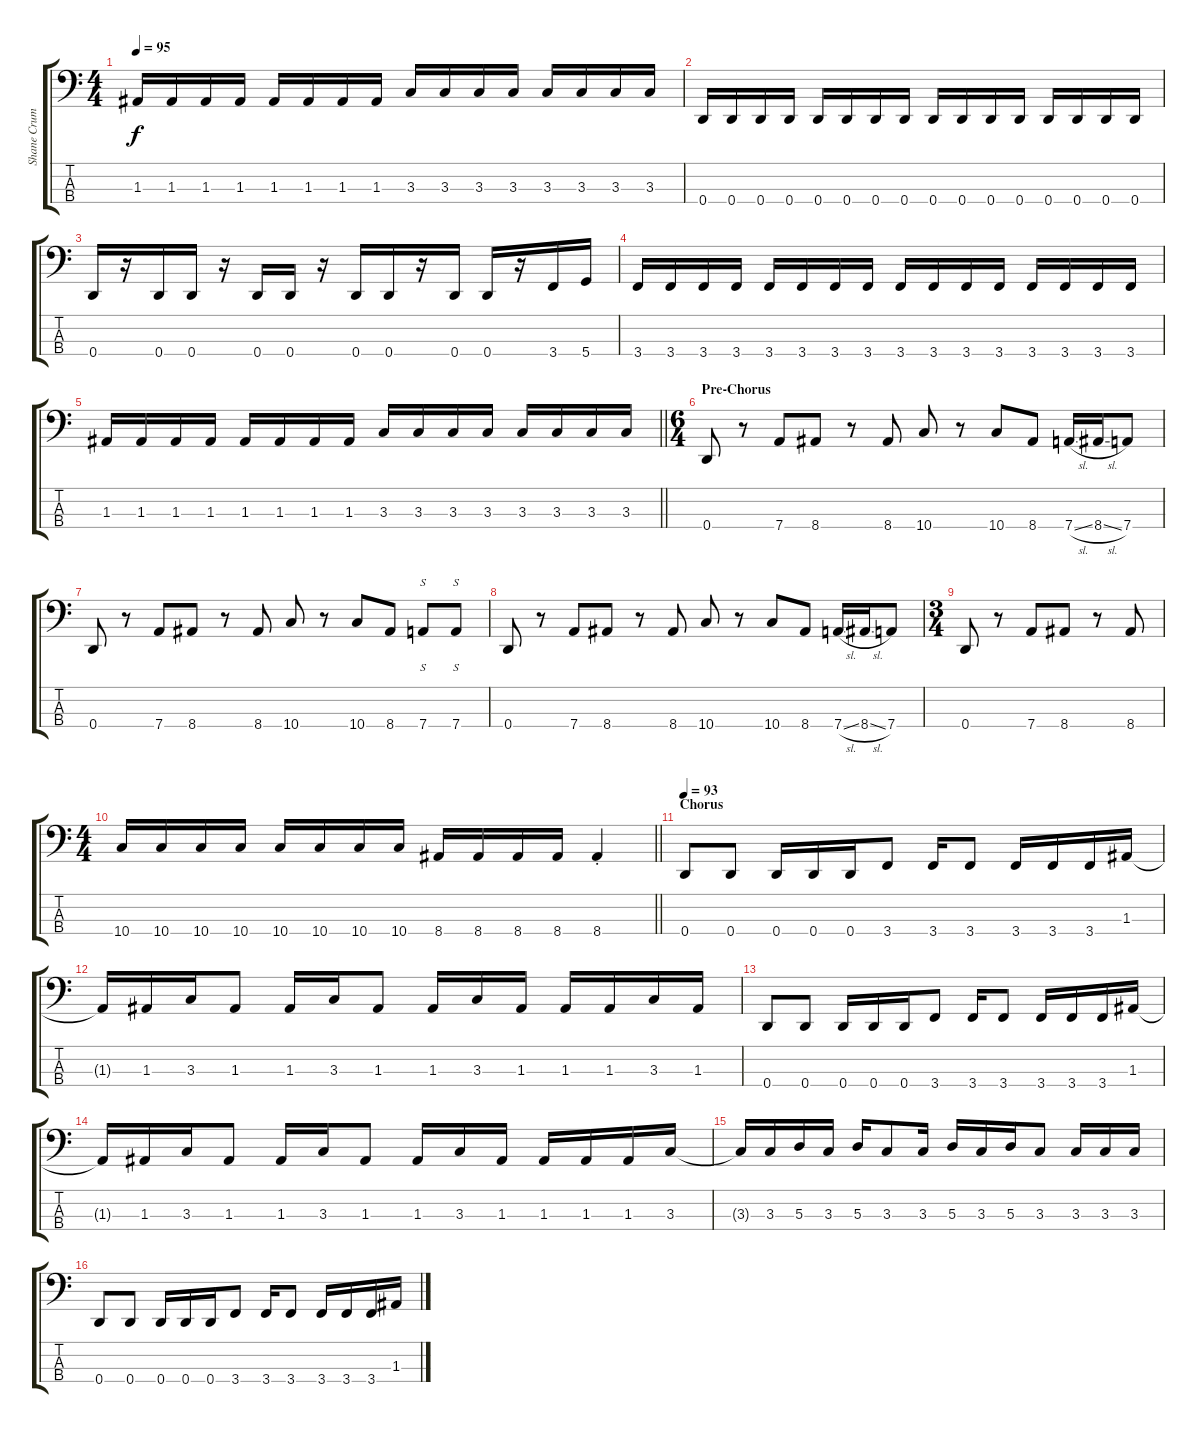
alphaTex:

\track ("Shane Crump [Bass]" "Shane Crum") {instrument electricbasspick}
\staff {score tabs}
\tuning (G2 D2 A1 D1) {hide}
\ts (4 4)
\tempo 95
\clef f4
\ks c
1.3.16{dy f} 1.3.16 1.3.16 1.3.16 1.3.16 1.3.16 1.3.16 1.3.16 3.3.16 3.3.16 3.3.16 3.3.16 3.3.16 3.3.16 3.3.16 3.3.16 |
0.4.16 0.4.16 0.4.16 0.4.16 0.4.16 0.4.16 0.4.16 0.4.16 0.4.16 0.4.16 0.4.16 0.4.16 0.4.16 0.4.16 0.4.16 0.4.16 |
0.4.16 r.16 0.4.16 0.4.16 r.16 0.4.16 0.4.16 r.16 0.4.16 0.4.16 r.16 0.4.16 0.4.16 r.16 3.4.16 5.4.16 |
3.4.16 3.4.16 3.4.16 3.4.16 3.4.16 3.4.16 3.4.16 3.4.16 3.4.16 3.4.16 3.4.16 3.4.16 3.4.16 3.4.16 3.4.16 3.4.16 |
\barLineRight lightlight
1.3.16 1.3.16 1.3.16 1.3.16 1.3.16 1.3.16 1.3.16 1.3.16 3.3.16 3.3.16 3.3.16 3.3.16 3.3.16 3.3.16 3.3.16 3.3.16 |
\ts (6 4)
\section ("" "Pre-Chorus")
0.4.8 r.8 7.4.8 8.4.8 r.8 8.4.8 10.4.8 r.8 10.4.8 8.4.8 7.4{sl}.16 8.4{sl}.16 7.4.8 |
0.4.8 r.8 7.4.8 8.4.8 r.8 8.4.8 10.4.8 r.8 10.4.8 8.4.8 7.4.8{s} 7.4.8{s} |
0.4.8 r.8 7.4.8 8.4.8 r.8 8.4.8 10.4.8 r.8 10.4.8 8.4.8 7.4{sl}.16 8.4{sl}.16 7.4.8 |
\ts (3 4)
0.4.8 r.8 7.4.8 8.4.8 r.8 8.4.8 |
\ts (4 4)
\barLineRight lightlight
10.4.16 10.4.16 10.4.16 10.4.16 10.4.16 10.4.16 10.4.16 10.4.16 8.4.16 8.4.16 8.4.16 8.4.16 8.4{st}.4 |
\section ("" "Chorus")
\tempo 93
0.4.8 0.4.8 0.4.16 0.4.16 0.4.16 3.4.8 3.4.16 3.4.8 3.4.16 3.4.16 3.4.16 1.3.16 |
1.3{t}.16 1.3.16 3.3.16 1.3.8 1.3.16 3.3.16 1.3.8 1.3.16 3.3.16 1.3.16 1.3.16 1.3.16 3.3.16 1.3.16 |
0.4.8 0.4.8 0.4.16 0.4.16 0.4.16 3.4.8 3.4.16 3.4.8 3.4.16 3.4.16 3.4.16 1.3.16 |
1.3{t}.16 1.3.16 3.3.16 1.3.8 1.3.16 3.3.16 1.3.8 1.3.16 3.3.16 1.3.16 1.3.16 1.3.16 1.3.16 3.3.16 |
3.3{t}.16 3.3.16 5.3.16 3.3.16 5.3.16 3.3.8 3.3.16 5.3.16 3.3.16 5.3.16 3.3.8 3.3.16 3.3.16 3.3.16 |
0.4.8 0.4.8 0.4.16 0.4.16 0.4.16 3.4.8 3.4.16 3.4.8 3.4.16 3.4.16 3.4.16 1.3.16
